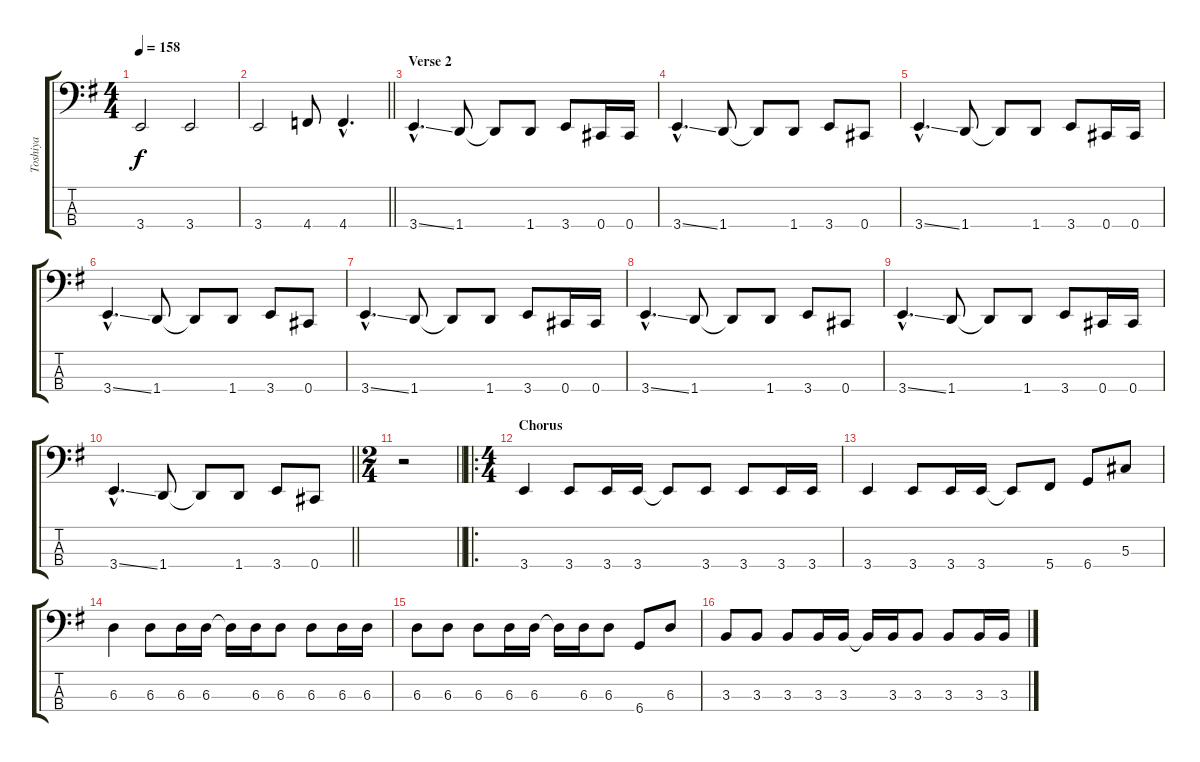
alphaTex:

\track ("Toshiya" "Toshiya") {instrument electricbasspick}
\staff {score tabs}
\tuning (Gb2 Db2 Ab1 Db1) {hide}
\ts (4 4)
\tempo 158
\clef f4
\ks g
3.4.2{dy f} 3.4.2 |
\barLineRight lightlight
3.4.2 4.4.8 4.4{hac}.4{d} |
\section ("" "Verse 2")
3.4{ss hac}.4{d} 1.4.8 1.4{t}.8 1.4.8 3.4.8 0.4.16 0.4.16 |
3.4{ss hac}.4{d} 1.4.8 1.4{t}.8 1.4.8 3.4.8 0.4.8 |
3.4{ss hac}.4{d} 1.4.8 1.4{t}.8 1.4.8 3.4.8 0.4.16 0.4.16 |
3.4{ss hac}.4{d} 1.4.8 1.4{t}.8 1.4.8 3.4.8 0.4.8 |
3.4{ss hac}.4{d} 1.4.8 1.4{t}.8 1.4.8 3.4.8 0.4.16 0.4.16 |
3.4{ss hac}.4{d} 1.4.8 1.4{t}.8 1.4.8 3.4.8 0.4.8 |
3.4{ss hac}.4{d} 1.4.8 1.4{t}.8 1.4.8 3.4.8 0.4.16 0.4.16 |
\barLineRight lightlight
3.4{ss hac}.4{d} 1.4.8 1.4{t}.8 1.4.8 3.4.8 0.4.8 |
\ts (2 4)
\barLineRight lightlight
r.2 |
\ro
\ts (4 4)
\section ("" "Chorus")
3.4.4 3.4.8 3.4.16 3.4.16 3.4{t}.8 3.4.8 3.4.8 3.4.16 3.4.16 |
3.4.4 3.4.8 3.4.16 3.4.16 3.4{t}.8 5.4.8 6.4.8 5.3.8 |
6.3.4 6.3.8 6.3.16 6.3.16 6.3{t}.16 6.3.16 6.3.8 6.3.8 6.3.16 6.3.16 |
6.3.8 6.3.8 6.3.8 6.3.16 6.3.16 6.3{t}.16 6.3.16 6.3.8 6.4.8 6.3.8 |
3.3.8 3.3.8 3.3.8 3.3.16 3.3.16 3.3{t}.16 3.3.16 3.3.8 3.3.8 3.3.16 3.3.16
